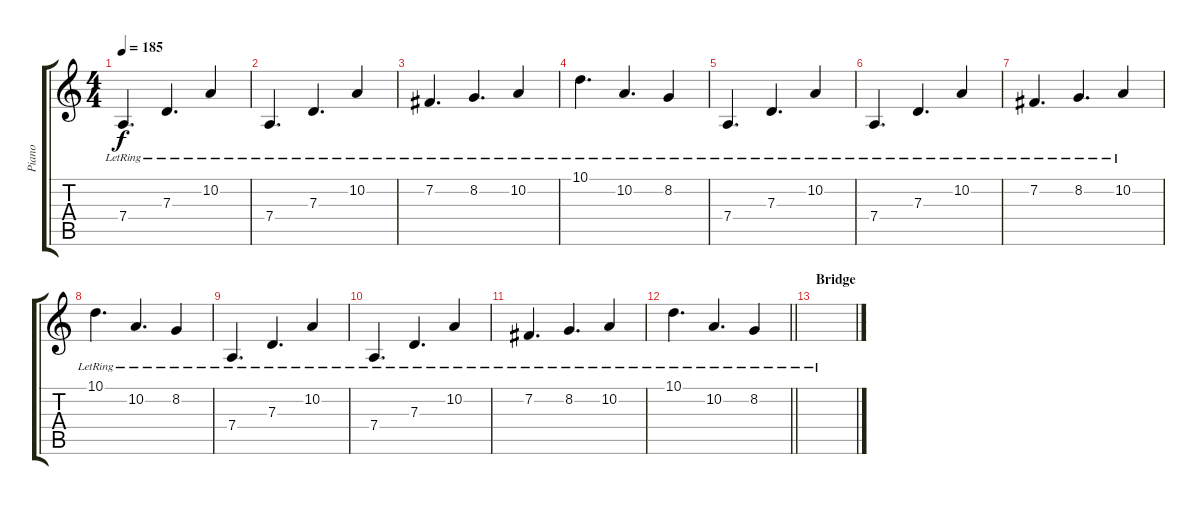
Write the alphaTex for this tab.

\track ("Piano" "Piano") {instrument acousticgrandpiano}
\staff {score tabs}
\tuning (E4 B3 G3 D3 A2 E2) {hide}
\ts (4 4)
\tempo 185
\clef g2
\ks c
7.4{lr}.4{d dy f} 7.3{lr}.4{d} 10.2{lr}.4 |
7.4{lr}.4{d} 7.3{lr}.4{d} 10.2{lr}.4 |
7.2{lr}.4{d} 8.2{lr}.4{d} 10.2{lr}.4 |
10.1{lr}.4{d} 10.2{lr}.4{d} 8.2{lr}.4 |
7.4{lr}.4{d} 7.3{lr}.4{d} 10.2{lr}.4 |
7.4{lr}.4{d} 7.3{lr}.4{d} 10.2{lr}.4 |
7.2{lr}.4{d} 8.2{lr}.4{d} 10.2{lr}.4 |
10.1{lr}.4{d} 10.2{lr}.4{d} 8.2{lr}.4 |
7.4{lr}.4{d} 7.3{lr}.4{d} 10.2{lr}.4 |
7.4{lr}.4{d} 7.3{lr}.4{d} 10.2{lr}.4 |
7.2{lr}.4{d} 8.2{lr}.4{d} 10.2{lr}.4 |
\barLineRight lightlight
10.1{lr}.4{d} 10.2{lr}.4{d} 8.2{lr}.4 |
\section ("" "Bridge")
